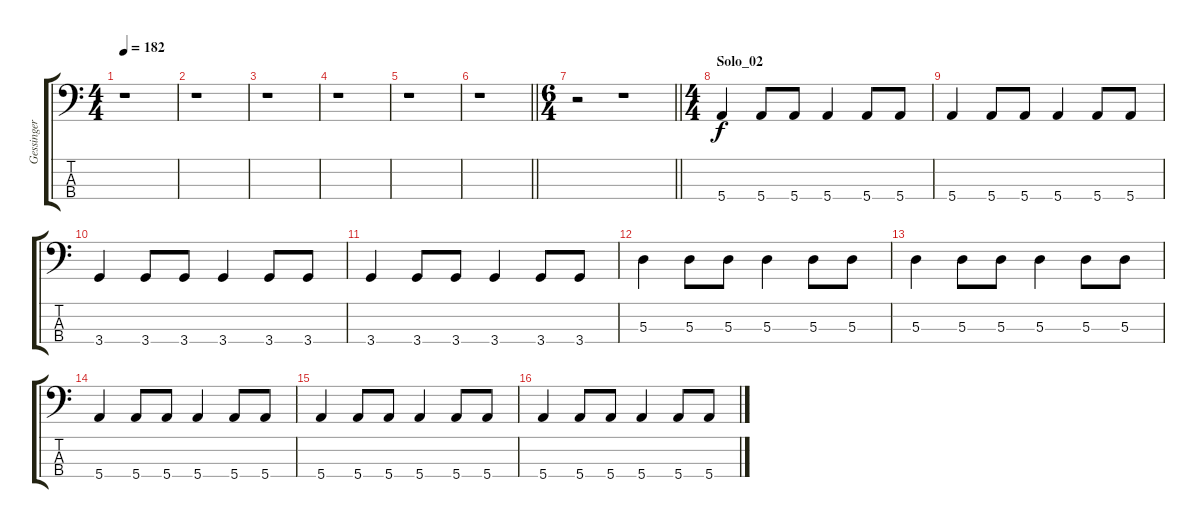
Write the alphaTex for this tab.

\track ("Gessinger" "Gessinger") {instrument electricbassfinger}
\staff {score tabs}
\tuning (G2 D2 A1 E1) {hide}
\ts (4 4)
\tempo 182
\clef f4
\ks c
r.1{dy f} |
r.1 |
r.1 |
r.1 |
r.1 |
\barLineRight lightlight
r.1 |
\ts (6 4)
\barLineRight lightlight
r.2 r.1 |
\ts (4 4)
\section ("" "Solo_02")
5.4.4 5.4.8 5.4.8 5.4.4 5.4.8 5.4.8 |
5.4.4 5.4.8 5.4.8 5.4.4 5.4.8 5.4.8 |
3.4.4 3.4.8 3.4.8 3.4.4 3.4.8 3.4.8 |
3.4.4 3.4.8 3.4.8 3.4.4 3.4.8 3.4.8 |
5.3.4 5.3.8 5.3.8 5.3.4 5.3.8 5.3.8 |
5.3.4 5.3.8 5.3.8 5.3.4 5.3.8 5.3.8 |
5.4.4 5.4.8 5.4.8 5.4.4 5.4.8 5.4.8 |
5.4.4 5.4.8 5.4.8 5.4.4 5.4.8 5.4.8 |
5.4.4 5.4.8 5.4.8 5.4.4 5.4.8 5.4.8
